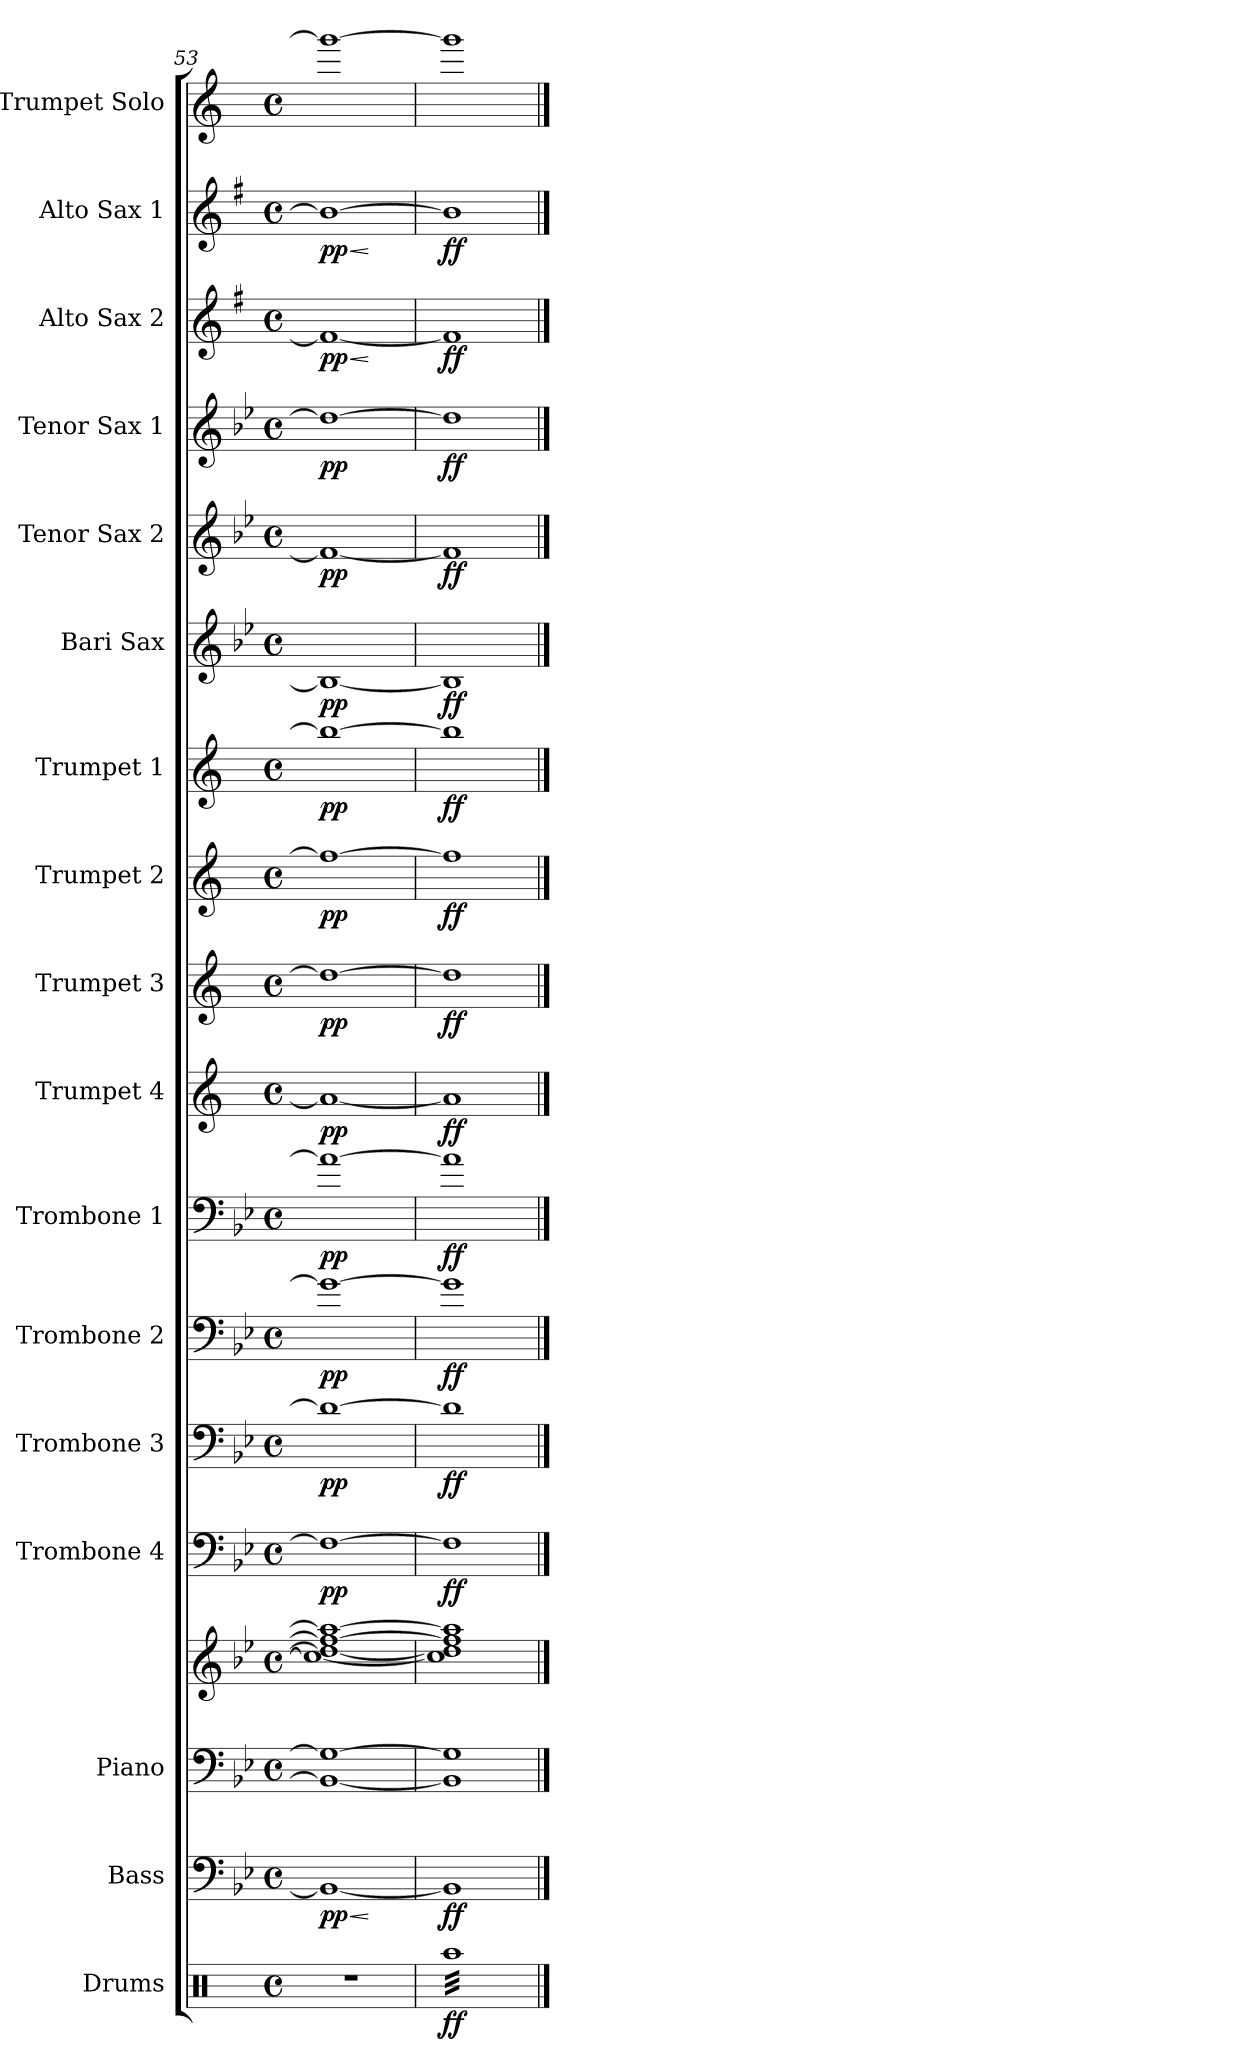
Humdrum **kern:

**kern	**dynam	**kern	**dynam	**kern	**kern	**kern	**dynam	**kern	**dynam	**kern	**dynam	**kern	**dynam	**kern	**dynam	**kern	**dynam	**kern	**dynam	**kern	**dynam	**kern	**dynam	**kern	**dynam	**kern	**dynam	**kern	**dynam	**kern	**dynam	**kern
*part17	*part17	*part16	*part16	*part15	*part15	*part14	*part14	*part13	*part13	*part12	*part12	*part11	*part11	*part10	*part10	*part9	*part9	*part8	*part8	*part7	*part7	*part6	*part6	*part5	*part5	*part4	*part4	*part3	*part3	*part2	*part2	*part1
*staff18	*staff18	*staff17	*staff17	*staff16	*staff15	*staff14	*staff14	*staff13	*staff13	*staff12	*staff12	*staff11	*staff11	*staff10	*staff10	*staff9	*staff9	*staff8	*staff8	*staff7	*staff7	*staff6	*staff6	*staff5	*staff5	*staff4	*staff4	*staff3	*staff3	*staff2	*staff2	*staff1
*I"Drums	*	*I"Bass	*	*I"Piano	*	*I"Trombone 4	*	*I"Trombone 3	*	*I"Trombone 2	*	*I"Trombone 1	*	*I"Trumpet 4	*	*I"Trumpet 3	*	*I"Trumpet 2	*	*I"Trumpet 1	*	*I"Bari Sax	*	*I"Tenor Sax 2	*	*I"Tenor Sax 1	*	*I"Alto Sax 2	*	*I"Alto Sax 1	*	*I"Trumpet Solo
*I'Drums	*	*I'Bass	*	*I'Pno.	*	*I'Tbn. 4	*	*I'Tbn. 3	*	*I'Tbn. 2	*	*I'Tbn. 1	*	*I'Tpt. 4	*	*I'Tpt. 3	*	*I'Tpt. 2	*	*I'Tpt. 1	*	*I'Bari	*	*I'Tenor 2	*	*I'Tenor 1	*	*I'Alto 2	*	*I'Alto 1	*	*I'Tpt. Solo
*clefX	*	*clefF4	*	*clefF4	*clefG2	*clefF4	*	*clefF4	*	*clefF4	*	*clefF4	*	*clefG2	*	*clefG2	*	*clefG2	*	*clefG2	*	*clefG2	*	*clefG2	*	*clefG2	*	*clefG2	*	*clefG2	*	*clefG2
*	*	*ITrd7c12	*	*	*	*	*	*	*	*	*	*	*	*ITrd1c2	*	*ITrd1c2	*	*ITrd1c2	*	*ITrd1c2	*	*ITrd12c21	*	*ITrd8c14	*	*ITrd8c14	*	*ITrd5c9	*	*ITrd5c9	*	*ITrd1c2
*k[]	*	*k[b-e-]	*	*k[b-e-]	*k[b-e-]	*k[b-e-]	*	*k[b-e-]	*	*k[b-e-]	*	*k[b-e-]	*	*k[b-e-]	*	*k[b-e-]	*	*k[b-e-]	*	*k[b-e-]	*	*k[b-e-]	*	*k[b-e-]	*	*k[b-e-]	*	*k[b-e-]	*	*k[b-e-]	*	*k[b-e-]
*M4/4	*	*M4/4	*	*M4/4	*M4/4	*M4/4	*	*M4/4	*	*M4/4	*	*M4/4	*	*M4/4	*	*M4/4	*	*M4/4	*	*M4/4	*	*M4/4	*	*M4/4	*	*M4/4	*	*M4/4	*	*M4/4	*	*M4/4
*met(c)	*	*met(c)	*	*met(c)	*met(c)	*met(c)	*	*met(c)	*	*met(c)	*	*met(c)	*	*met(c)	*	*met(c)	*	*met(c)	*	*met(c)	*	*met(c)	*	*met(c)	*	*met(c)	*	*met(c)	*	*met(c)	*	*met(c)
=53	=53	=53	=53	=53	=53	=53	=53	=53	=53	=53	=53	=53	=53	=53	=53	=53	=53	=53	=53	=53	=53	=53	=53	=53	=53	=53	=53	=53	=53	=53	=53	=53
!	!	!	!LO:HP:b	!	!	!	!	!	!	!	!	!	!	!	!	!	!	!	!	!	!	!	!	!	!	!	!	!	!LO:HP:b	!	!LO:HP:b	!
!	!	!	!LO:DY:n=1:b	!	!	!	!LO:DY:b	!	!LO:DY:b	!	!LO:DY:b	!	!LO:DY:b	!	!LO:DY:b	!	!LO:DY:b	!	!LO:DY:b	!	!LO:DY:b	!	!LO:DY:b	!	!LO:DY:b	!	!LO:DY:b	!	!LO:DY:n=1:b	!	!LO:DY:n=1:b	!
1r	.	1BBB-_	< pp	1BB-_ 1G_	1cc_ 1dd_ 1ff_ 1aa_	1F_	pp	1d_	pp	1g_	pp	1a_	pp	1g_	pp	1cc_	pp	1ee_	pp	1aa_	pp	1BB-_	pp	1F_	pp	1d_	pp	1A_	< pp	1d_	< pp	1fff_
.	.	.	[	.	.	.	.	.	.	.	.	.	.	.	.	.	.	.	.	.	.	.	.	.	.	.	.	.	[	.	[	.
=54	=54	=54	=54	=54	=54	=54	=54	=54	=54	=54	=54	=54	=54	=54	=54	=54	=54	=54	=54	=54	=54	=54	=54	=54	=54	=54	=54	=54	=54	=54	=54	=54
!	!LO:DY:b	!	!LO:DY:b	!	!	!	!LO:DY:b	!	!LO:DY:b	!	!LO:DY:b	!	!LO:DY:b	!	!LO:DY:b	!	!LO:DY:b	!	!LO:DY:b	!	!LO:DY:b	!	!LO:DY:b	!	!LO:DY:b	!	!LO:DY:b	!	!LO:DY:b	!	!LO:DY:b	!
*tremolo	*	*	*	*	*	*	*	*	*	*	*	*	*	*	*	*	*	*	*	*	*	*	*	*	*	*	*	*	*	*	*	*
32RaaLLL	ff	1BBB-]	ff	1BB-] 1G]	1cc] 1dd] 1ff] 1aa]	1F]	ff	1d]	ff	1g]	ff	1a]	ff	1g]	ff	1cc]	ff	1ee]	ff	1aa]	ff	1BB-]	ff	1F]	ff	1d]	ff	1A]	ff	1d]	ff	1fff]
32Raa	.	.	.	.	.	.	.	.	.	.	.	.	.	.	.	.	.	.	.	.	.	.	.	.	.	.	.	.	.	.	.	.
32Raa	.	.	.	.	.	.	.	.	.	.	.	.	.	.	.	.	.	.	.	.	.	.	.	.	.	.	.	.	.	.	.	.
32Raa	.	.	.	.	.	.	.	.	.	.	.	.	.	.	.	.	.	.	.	.	.	.	.	.	.	.	.	.	.	.	.	.
32Raa	.	.	.	.	.	.	.	.	.	.	.	.	.	.	.	.	.	.	.	.	.	.	.	.	.	.	.	.	.	.	.	.
32Raa	.	.	.	.	.	.	.	.	.	.	.	.	.	.	.	.	.	.	.	.	.	.	.	.	.	.	.	.	.	.	.	.
32Raa	.	.	.	.	.	.	.	.	.	.	.	.	.	.	.	.	.	.	.	.	.	.	.	.	.	.	.	.	.	.	.	.
32Raa	.	.	.	.	.	.	.	.	.	.	.	.	.	.	.	.	.	.	.	.	.	.	.	.	.	.	.	.	.	.	.	.
32Raa	.	.	.	.	.	.	.	.	.	.	.	.	.	.	.	.	.	.	.	.	.	.	.	.	.	.	.	.	.	.	.	.
32Raa	.	.	.	.	.	.	.	.	.	.	.	.	.	.	.	.	.	.	.	.	.	.	.	.	.	.	.	.	.	.	.	.
32Raa	.	.	.	.	.	.	.	.	.	.	.	.	.	.	.	.	.	.	.	.	.	.	.	.	.	.	.	.	.	.	.	.
32Raa	.	.	.	.	.	.	.	.	.	.	.	.	.	.	.	.	.	.	.	.	.	.	.	.	.	.	.	.	.	.	.	.
32Raa	.	.	.	.	.	.	.	.	.	.	.	.	.	.	.	.	.	.	.	.	.	.	.	.	.	.	.	.	.	.	.	.
32Raa	.	.	.	.	.	.	.	.	.	.	.	.	.	.	.	.	.	.	.	.	.	.	.	.	.	.	.	.	.	.	.	.
32Raa	.	.	.	.	.	.	.	.	.	.	.	.	.	.	.	.	.	.	.	.	.	.	.	.	.	.	.	.	.	.	.	.
32Raa	.	.	.	.	.	.	.	.	.	.	.	.	.	.	.	.	.	.	.	.	.	.	.	.	.	.	.	.	.	.	.	.
32Raa	.	.	.	.	.	.	.	.	.	.	.	.	.	.	.	.	.	.	.	.	.	.	.	.	.	.	.	.	.	.	.	.
32Raa	.	.	.	.	.	.	.	.	.	.	.	.	.	.	.	.	.	.	.	.	.	.	.	.	.	.	.	.	.	.	.	.
32Raa	.	.	.	.	.	.	.	.	.	.	.	.	.	.	.	.	.	.	.	.	.	.	.	.	.	.	.	.	.	.	.	.
32Raa	.	.	.	.	.	.	.	.	.	.	.	.	.	.	.	.	.	.	.	.	.	.	.	.	.	.	.	.	.	.	.	.
32Raa	.	.	.	.	.	.	.	.	.	.	.	.	.	.	.	.	.	.	.	.	.	.	.	.	.	.	.	.	.	.	.	.
32Raa	.	.	.	.	.	.	.	.	.	.	.	.	.	.	.	.	.	.	.	.	.	.	.	.	.	.	.	.	.	.	.	.
32Raa	.	.	.	.	.	.	.	.	.	.	.	.	.	.	.	.	.	.	.	.	.	.	.	.	.	.	.	.	.	.	.	.
32Raa	.	.	.	.	.	.	.	.	.	.	.	.	.	.	.	.	.	.	.	.	.	.	.	.	.	.	.	.	.	.	.	.
32Raa	.	.	.	.	.	.	.	.	.	.	.	.	.	.	.	.	.	.	.	.	.	.	.	.	.	.	.	.	.	.	.	.
32Raa	.	.	.	.	.	.	.	.	.	.	.	.	.	.	.	.	.	.	.	.	.	.	.	.	.	.	.	.	.	.	.	.
32Raa	.	.	.	.	.	.	.	.	.	.	.	.	.	.	.	.	.	.	.	.	.	.	.	.	.	.	.	.	.	.	.	.
32Raa	.	.	.	.	.	.	.	.	.	.	.	.	.	.	.	.	.	.	.	.	.	.	.	.	.	.	.	.	.	.	.	.
32Raa	.	.	.	.	.	.	.	.	.	.	.	.	.	.	.	.	.	.	.	.	.	.	.	.	.	.	.	.	.	.	.	.
32Raa	.	.	.	.	.	.	.	.	.	.	.	.	.	.	.	.	.	.	.	.	.	.	.	.	.	.	.	.	.	.	.	.
32Raa	.	.	.	.	.	.	.	.	.	.	.	.	.	.	.	.	.	.	.	.	.	.	.	.	.	.	.	.	.	.	.	.
32RaaJJJ	.	.	.	.	.	.	.	.	.	.	.	.	.	.	.	.	.	.	.	.	.	.	.	.	.	.	.	.	.	.	.	.
*Xtremolo	*	*	*	*	*	*	*	*	*	*	*	*	*	*	*	*	*	*	*	*	*	*	*	*	*	*	*	*	*	*	*	*
==	==	==	==	==	==	==	==	==	==	==	==	==	==	==	==	==	==	==	==	==	==	==	==	==	==	==	==	==	==	==	==	==
*-	*-	*-	*-	*-	*-	*-	*-	*-	*-	*-	*-	*-	*-	*-	*-	*-	*-	*-	*-	*-	*-	*-	*-	*-	*-	*-	*-	*-	*-	*-	*-	*-
